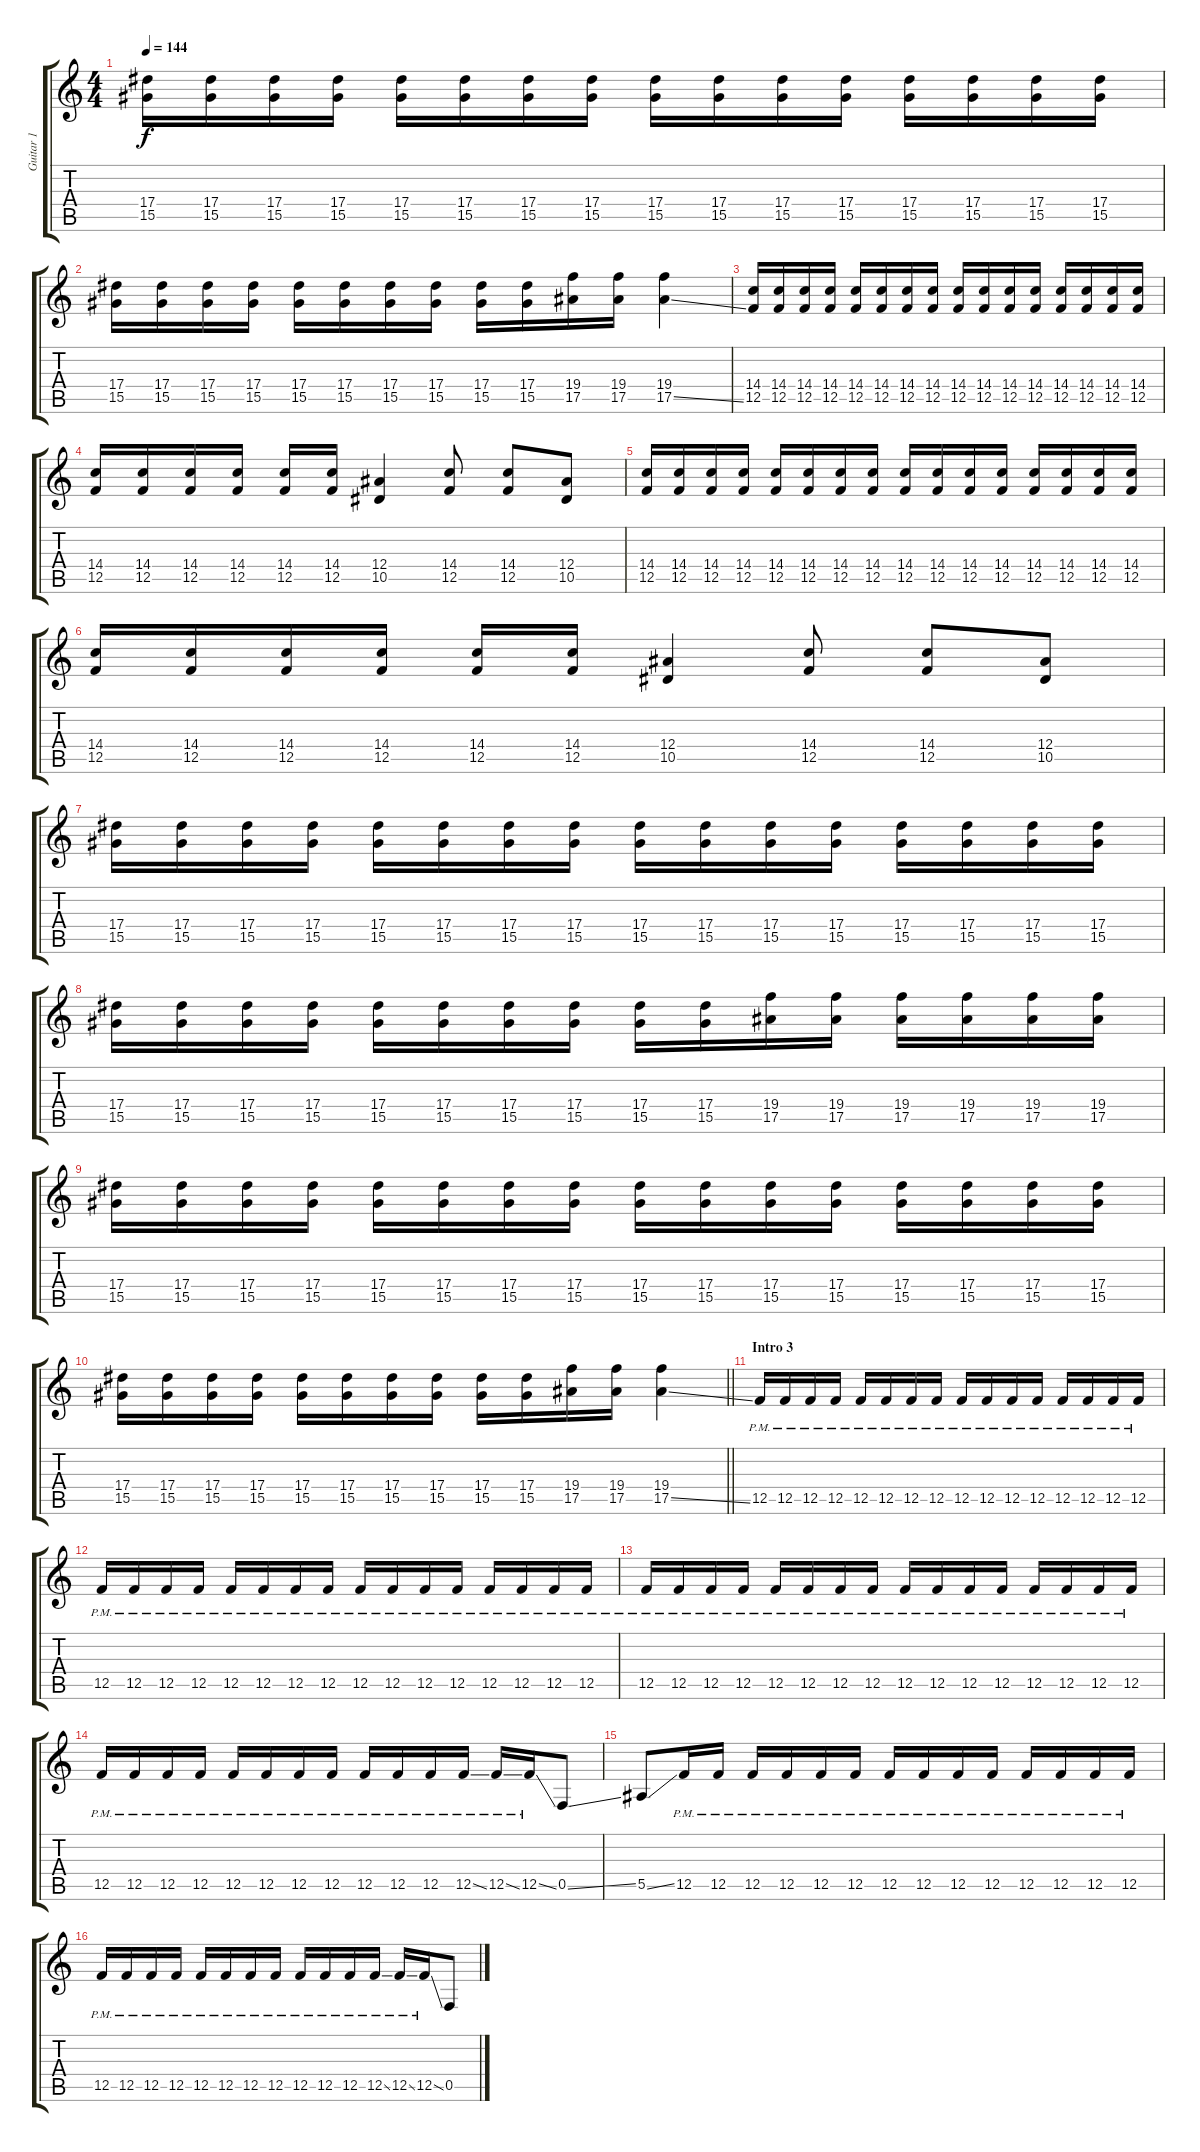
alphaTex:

\track ("Guitar 1" "Guitar 1") {instrument overdrivenguitar}
\staff {score tabs}
\tuning (C4 G3 Eb3 Bb2 F2 C2) {hide}
\ts (4 4)
\tempo 144
\clef g2
\ks c
(17.4 15.5).16{dy f} (17.4 15.5).16 (17.4 15.5).16 (17.4 15.5).16 (17.4 15.5).16 (17.4 15.5).16 (17.4 15.5).16 (17.4 15.5).16 (17.4 15.5).16 (17.4 15.5).16 (17.4 15.5).16 (17.4 15.5).16 (17.4 15.5).16 (17.4 15.5).16 (17.4 15.5).16 (17.4 15.5).16 |
(17.4 15.5).16 (17.4 15.5).16 (17.4 15.5).16 (17.4 15.5).16 (17.4 15.5).16 (17.4 15.5).16 (17.4 15.5).16 (17.4 15.5).16 (17.4 15.5).16 (17.4 15.5).16 (19.4 17.5).16 (19.4 17.5).16 (19.4 17.5{ss}).4 |
(14.4 12.5).16 (14.4 12.5).16 (14.4 12.5).16 (14.4 12.5).16 (14.4 12.5).16 (14.4 12.5).16 (14.4 12.5).16 (14.4 12.5).16 (14.4 12.5).16 (14.4 12.5).16 (14.4 12.5).16 (14.4 12.5).16 (14.4 12.5).16 (14.4 12.5).16 (14.4 12.5).16 (14.4 12.5).16 |
(14.4 12.5).16 (14.4 12.5).16 (14.4 12.5).16 (14.4 12.5).16 (14.4 12.5).16 (14.4 12.5).16 (12.4 10.5).4 (14.4 12.5).8 (14.4 12.5).8 (12.4 10.5).8 |
(14.4 12.5).16 (14.4 12.5).16 (14.4 12.5).16 (14.4 12.5).16 (14.4 12.5).16 (14.4 12.5).16 (14.4 12.5).16 (14.4 12.5).16 (14.4 12.5).16 (14.4 12.5).16 (14.4 12.5).16 (14.4 12.5).16 (14.4 12.5).16 (14.4 12.5).16 (14.4 12.5).16 (14.4 12.5).16 |
(14.4 12.5).16 (14.4 12.5).16 (14.4 12.5).16 (14.4 12.5).16 (14.4 12.5).16 (14.4 12.5).16 (12.4 10.5).4 (14.4 12.5).8 (14.4 12.5).8 (12.4 10.5).8 |
(17.4 15.5).16 (17.4 15.5).16 (17.4 15.5).16 (17.4 15.5).16 (17.4 15.5).16 (17.4 15.5).16 (17.4 15.5).16 (17.4 15.5).16 (17.4 15.5).16 (17.4 15.5).16 (17.4 15.5).16 (17.4 15.5).16 (17.4 15.5).16 (17.4 15.5).16 (17.4 15.5).16 (17.4 15.5).16 |
(17.4 15.5).16 (17.4 15.5).16 (17.4 15.5).16 (17.4 15.5).16 (17.4 15.5).16 (17.4 15.5).16 (17.4 15.5).16 (17.4 15.5).16 (17.4 15.5).16 (17.4 15.5).16 (19.4 17.5).16 (19.4 17.5).16 (19.4 17.5).16 (19.4 17.5).16 (19.4 17.5).16 (19.4 17.5).16 |
(17.4 15.5).16 (17.4 15.5).16 (17.4 15.5).16 (17.4 15.5).16 (17.4 15.5).16 (17.4 15.5).16 (17.4 15.5).16 (17.4 15.5).16 (17.4 15.5).16 (17.4 15.5).16 (17.4 15.5).16 (17.4 15.5).16 (17.4 15.5).16 (17.4 15.5).16 (17.4 15.5).16 (17.4 15.5).16 |
\barLineRight lightlight
(17.4 15.5).16 (17.4 15.5).16 (17.4 15.5).16 (17.4 15.5).16 (17.4 15.5).16 (17.4 15.5).16 (17.4 15.5).16 (17.4 15.5).16 (17.4 15.5).16 (17.4 15.5).16 (19.4 17.5).16 (19.4 17.5).16 (19.4 17.5{ss}).4 |
\section ("" "Intro 3")
12.5{pm}.16 12.5{pm}.16 12.5{pm}.16 12.5{pm}.16 12.5{pm}.16 12.5{pm}.16 12.5{pm}.16 12.5{pm}.16 12.5{pm}.16 12.5{pm}.16 12.5{pm}.16 12.5{pm}.16 12.5{pm}.16 12.5{pm}.16 12.5{pm}.16 12.5{pm}.16 |
12.5{pm}.16 12.5{pm}.16 12.5{pm}.16 12.5{pm}.16 12.5{pm}.16 12.5{pm}.16 12.5{pm}.16 12.5{pm}.16 12.5{pm}.16 12.5{pm}.16 12.5{pm}.16 12.5{pm}.16 12.5{pm}.16 12.5{pm}.16 12.5{pm}.16 12.5{pm}.16 |
12.5{pm}.16 12.5{pm}.16 12.5{pm}.16 12.5{pm}.16 12.5{pm}.16 12.5{pm}.16 12.5{pm}.16 12.5{pm}.16 12.5{pm}.16 12.5{pm}.16 12.5{pm}.16 12.5{pm}.16 12.5{pm}.16 12.5{pm}.16 12.5{pm}.16 12.5{pm}.16 |
12.5{pm}.16 12.5{pm}.16 12.5{pm}.16 12.5{pm}.16 12.5{pm}.16 12.5{pm}.16 12.5{pm}.16 12.5{pm}.16 12.5{pm}.16 12.5{pm}.16 12.5{pm}.16 12.5{ss pm}.16 12.5{ss pm}.16 12.5{ss pm}.16 0.5{ss}.8 |
5.5{ss}.8 12.5{pm}.16 12.5{pm}.16 12.5{pm}.16 12.5{pm}.16 12.5{pm}.16 12.5{pm}.16 12.5{pm}.16 12.5{pm}.16 12.5{pm}.16 12.5{pm}.16 12.5{pm}.16 12.5{pm}.16 12.5{pm}.16 12.5{pm}.16 |
12.5{pm}.16 12.5{pm}.16 12.5{pm}.16 12.5{pm}.16 12.5{pm}.16 12.5{pm}.16 12.5{pm}.16 12.5{pm}.16 12.5{pm}.16 12.5{pm}.16 12.5{pm}.16 12.5{ss pm}.16 12.5{ss pm}.16 12.5{ss pm}.16 0.5{ss}.8
